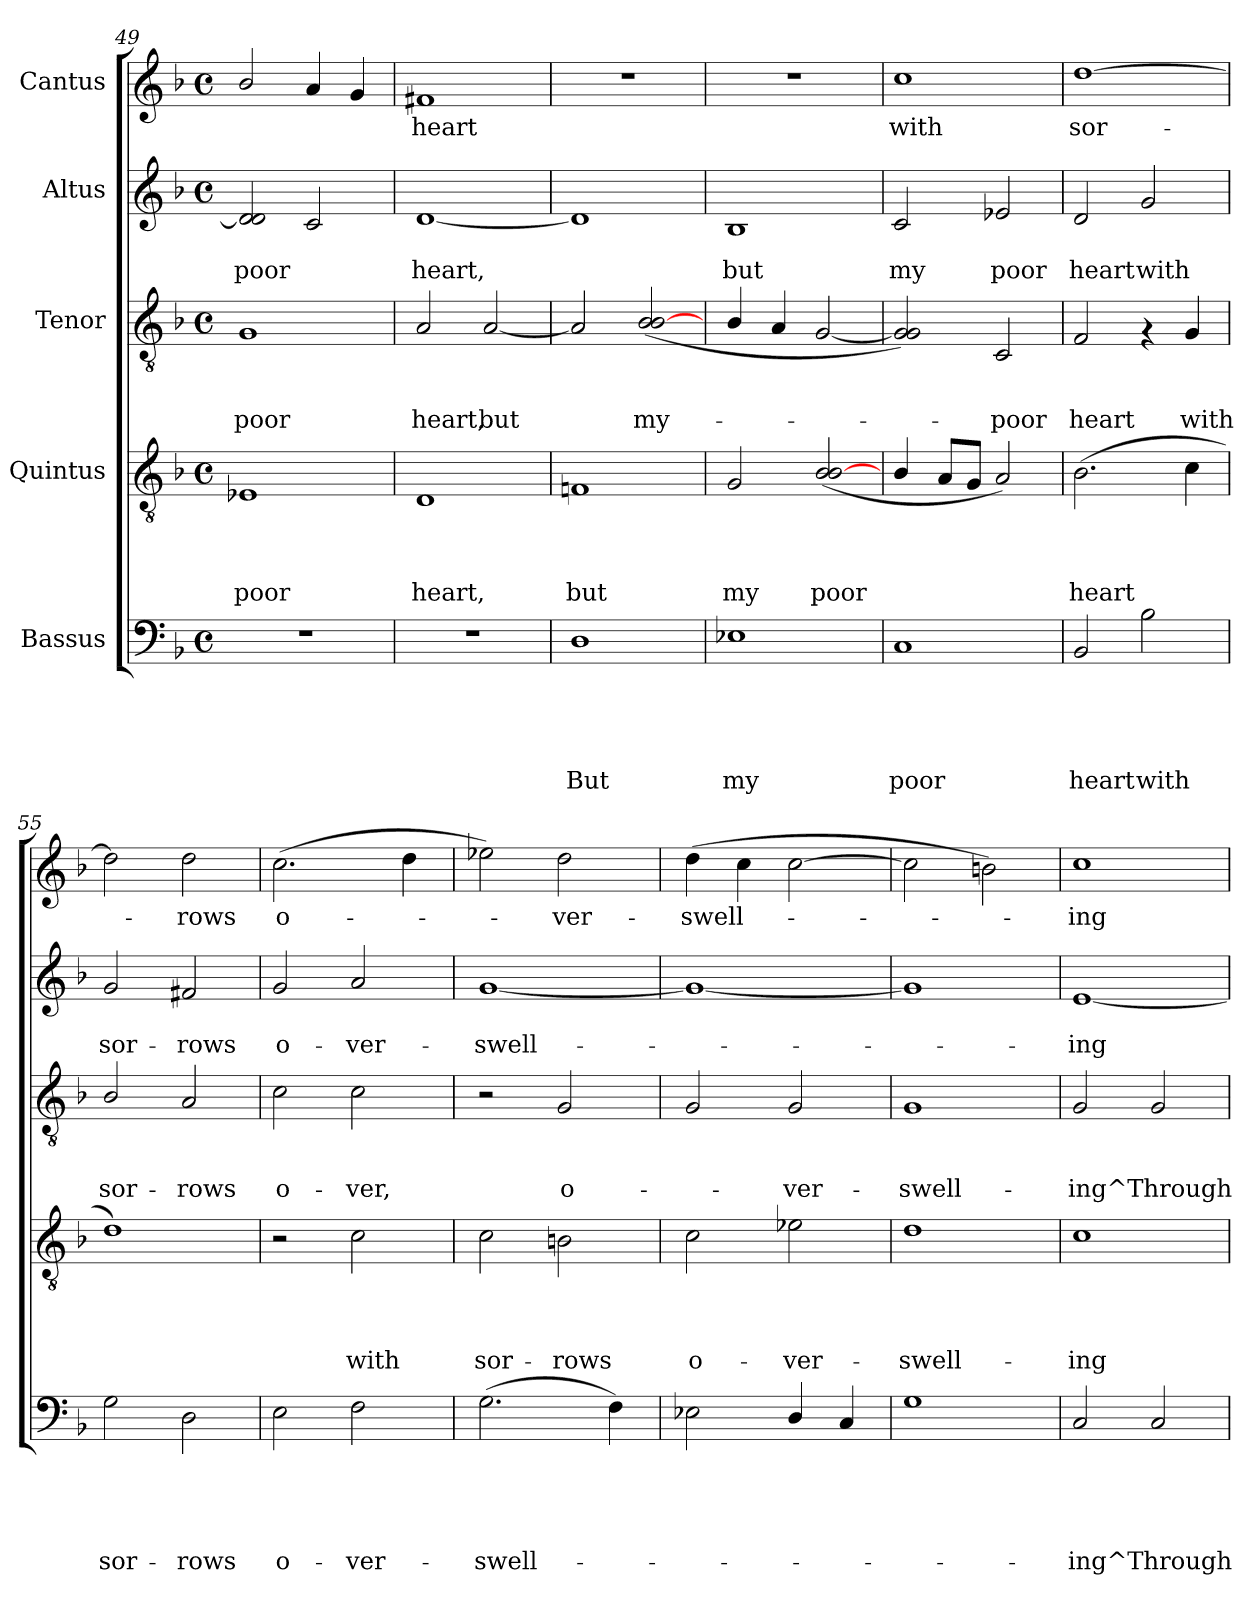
**kern	**text	**text	**text	**text	**text	**kern	**text	**text	**text	**text	**kern	**text	**text	**text	**kern	**text	**text	**kern	**text
*part5	*part5	*part5	*part5	*part5	*part5	*part4	*part4	*part4	*part4	*part4	*part3	*part3	*part3	*part3	*part2	*part2	*part2	*part1	*part1
*staff5	*staff5	*staff5	*staff5	*staff5	*staff5	*staff4	*staff4	*staff4	*staff4	*staff4	*staff3	*staff3	*staff3	*staff3	*staff2	*staff2	*staff2	*staff1	*staff1
*I"Bassus	*	*	*	*	*	*I"Quintus	*	*	*	*	*I"Tenor	*	*	*	*I"Altus	*	*	*I"Cantus	*
!!LO:PB:g=z
*clefF4	*	*	*	*	*	*clefGv2	*	*	*	*	*clefGv2	*	*	*	*clefG2	*	*	*clefG2	*
*k[b-]	*	*	*	*	*	*k[b-]	*	*	*	*	*k[b-]	*	*	*	*k[b-]	*	*	*k[b-]	*
*F:	*	*	*	*	*	*F:	*	*	*	*	*F:	*	*	*	*F:	*	*	*F:	*
*M4/4	*	*	*	*	*	*M4/4	*	*	*	*	*M4/4	*	*	*	*M4/4	*	*	*M4/4	*
*met(c)	*	*	*	*	*	*met(c)	*	*	*	*	*met(c)	*	*	*	*met(c)	*	*	*met(c)	*
=49	=49	=49	=49	=49	=49	=49	=49	=49	=49	=49	=49	=49	=49	=49	=49	=49	=49	=49	=49
!	!	!	!	!	!	!	!	!	!	!LO:LY:b	!	!	!	!LO:LY:b	!	!	!LO:LY:b	!	!
1r	.	.	.	.	.	1E-X	.	.	.	poor	1G	.	.	poor	2d/] 2d/	.	poor	2b-/	.
.	.	.	.	.	.	.	.	.	.	.	.	.	.	.	2c/	.	.	4a/	.
.	.	.	.	.	.	.	.	.	.	.	.	.	.	.	.	.	.	4g/	.
=50	=50	=50	=50	=50	=50	=50	=50	=50	=50	=50	=50	=50	=50	=50	=50	=50	=50	=50	=50
!	!	!	!	!	!	!	!	!	!	!LO:LY:b	!	!	!	!LO:LY:b	!	!	!LO:LY:b	!	!LO:LY:b
1r	.	.	.	.	.	1D	.	.	.	heart,	2A/	.	.	heart,	[<1d	.	heart,	1f#X	heart
!	!	!	!	!	!	!	!	!	!	!	!	!	!	!LO:LY:b	!	!	!	!	!
.	.	.	.	.	.	.	.	.	.	.	[<2A/	.	.	but	.	.	.	.	.
=51	=51	=51	=51	=51	=51	=51	=51	=51	=51	=51	=51	=51	=51	=51	=51	=51	=51	=51	=51
!	!	!	!	!	!LO:LY:b	!	!	!	!	!LO:LY:b	!	!	!	!	!	!	!	!	!
1D	.	.	.	.	But	1Fn	.	.	.	but	2A/]	.	.	.	1d]	.	.	1r	.
!	!	!	!	!	!	!	!	!	!	!	!	!	!	!LO:LY:b	!	!	!	!	!
.	.	.	.	.	.	.	.	.	.	.	(<2B-/ [<2B-/	.	.	my-	.	.	.	.	.
=52	=52	=52	=52	=52	=52	=52	=52	=52	=52	=52	=52	=52	=52	=52	=52	=52	=52	=52	=52
!	!	!	!	!	!LO:LY:b	!	!	!	!	!LO:LY:b	!	!	!	!	!	!	!LO:LY:b	!	!
1E-X	.	.	.	.	my	2G/	.	.	.	my	4B-/	.	.	.	1B-	.	but	1r	.
.	.	.	.	.	.	.	.	.	.	.	4A/	.	.	.	.	.	.	.	.
!	!	!	!	!	!	!	!	!	!	!LO:LY:b	!	!	!	!	!	!	!	!	!
.	.	.	.	.	.	(<2B-/ [<2B-/	.	.	.	poor	[<2G/	.	.	.	.	.	.	.	.
=53	=53	=53	=53	=53	=53	=53	=53	=53	=53	=53	=53	=53	=53	=53	=53	=53	=53	=53	=53
!	!	!	!	!	!LO:LY:b	!	!	!	!	!	!	!	!	!	!	!	!LO:LY:b	!	!LO:LY:b
1C	.	.	.	.	poor	4B-/	.	.	.	.	2G/] 2G/)	.	.	.	2c/	.	my	1cc	with
.	.	.	.	.	.	8A/L	.	.	.	.	.	.	.	.	.	.	.	.	.
.	.	.	.	.	.	8G/J	.	.	.	.	.	.	.	.	.	.	.	.	.
!	!	!	!	!	!	!	!	!	!	!	!	!	!	!LO:LY:b	!	!	!LO:LY:b	!	!
.	.	.	.	.	.	2A/)	.	.	.	.	2C/	.	.	-poor	2e-X/	.	poor	.	.
=54	=54	=54	=54	=54	=54	=54	=54	=54	=54	=54	=54	=54	=54	=54	=54	=54	=54	=54	=54
!	!	!	!	!	!LO:LY:b	!	!	!	!	!LO:LY:b	!	!	!	!LO:LY:b	!	!	!LO:LY:b	!	!LO:LY:b
2BB-/	.	.	.	.	heart	(>2.B-\	.	.	.	heart	2F/	.	.	heart	2d/	.	heart	[>1dd	sor-
!	!	!	!	!	!LO:LY:b	!	!	!	!	!	!	!	!	!	!	!	!LO:LY:b	!	!
2B-\	.	.	.	.	with	.	.	.	.	.	4rF	.	.	.	2g/	.	with	.	.
!	!	!	!	!	!	!	!	!	!	!	!	!	!	!LO:LY:b	!	!	!	!	!
.	.	.	.	.	.	4c\	.	.	.	.	4G/	.	.	with	.	.	.	.	.
=55	=55	=55	=55	=55	=55	=55	=55	=55	=55	=55	=55	=55	=55	=55	=55	=55	=55	=55	=55
!	!	!	!	!	!LO:LY:b	!	!	!	!	!	!	!	!	!LO:LY:b	!	!	!LO:LY:b	!	!
2G\	.	.	.	.	sor-	1d)	.	.	.	.	2B-/	.	.	sor-	2g/	.	sor-	2dd\]	.
!	!	!	!	!	!LO:LY:b	!	!	!	!	!	!	!	!	!LO:LY:b	!	!	!LO:LY:b	!	!LO:LY:b
2D\	.	.	.	.	-rows	.	.	.	.	.	2A/	.	.	-rows	2f#X/	.	-rows	2dd\	-rows
=56	=56	=56	=56	=56	=56	=56	=56	=56	=56	=56	=56	=56	=56	=56	=56	=56	=56	=56	=56
!	!	!	!	!	!LO:LY:b	!	!	!	!	!	!	!	!	!LO:LY:b	!	!	!LO:LY:b	!	!LO:LY:b
2E\	.	.	.	.	o-	2r	.	.	.	.	2c\	.	.	o-	2g/	.	o-	(>2.cc\	o-
!	!	!	!	!	!LO:LY:b	!	!	!	!	!LO:LY:b	!	!	!	!LO:LY:b	!	!	!LO:LY:b	!	!
2F\	.	.	.	.	-ver-	2c\	.	.	.	with	2c\	.	.	-ver,	2a/	.	-ver-	.	.
.	.	.	.	.	.	.	.	.	.	.	.	.	.	.	.	.	.	4dd\	.
=57	=57	=57	=57	=57	=57	=57	=57	=57	=57	=57	=57	=57	=57	=57	=57	=57	=57	=57	=57
!	!	!	!	!	!LO:LY:b	!	!	!	!	!LO:LY:b	!	!	!	!	!	!	!LO:LY:b	!	!
(>2.G\	.	.	.	.	-swell-	2c\	.	.	.	sor-	2r	.	.	.	[<1g	.	-swell-	2ee-X\)	.
!	!	!	!	!	!	!	!	!	!	!LO:LY:b	!	!	!	!LO:LY:b	!	!	!	!	!LO:LY:b
.	.	.	.	.	.	2Bn\	.	.	.	-rows	2G/	.	.	o-	.	.	.	2dd\	-ver-
4F\)	.	.	.	.	.	.	.	.	.	.	.	.	.	.	.	.	.	.	.
!!LO:LB:g=z
=58	=58	=58	=58	=58	=58	=58	=58	=58	=58	=58	=58	=58	=58	=58	=58	=58	=58	=58	=58
!	!	!	!	!	!	!	!	!	!	!LO:LY:b	!	!	!	!	!	!	!	!	!LO:LY:b
2E-X\	.	.	.	.	.	2c\	.	.	.	o-	2G/	.	.	.	1g_	.	.	(>4dd\	-swell-
.	.	.	.	.	.	.	.	.	.	.	.	.	.	.	.	.	.	4cc\	.
!	!	!	!	!	!	!	!	!	!	!LO:LY:b	!	!	!	!LO:LY:b	!	!	!	!	!
4D/	.	.	.	.	.	2e-X\	.	.	.	-ver-	2G/	.	.	-ver-	.	.	.	[>2cc\	.
4C/	.	.	.	.	.	.	.	.	.	.	.	.	.	.	.	.	.	.	.
=59	=59	=59	=59	=59	=59	=59	=59	=59	=59	=59	=59	=59	=59	=59	=59	=59	=59	=59	=59
!	!	!	!	!	!	!	!	!	!	!LO:LY:b	!	!	!	!LO:LY:b	!	!	!	!	!
1G	.	.	.	.	.	1d	.	.	.	-swell-	1G	.	.	-swell-	1g]	.	.	2cc\]	.
.	.	.	.	.	.	.	.	.	.	.	.	.	.	.	.	.	.	2bn\)	.
=60	=60	=60	=60	=60	=60	=60	=60	=60	=60	=60	=60	=60	=60	=60	=60	=60	=60	=60	=60
!	!	!	!	!	!LO:LY:b	!	!	!	!	!LO:LY:b	!	!	!	!LO:LY:b	!	!	!LO:LY:b	!	!LO:LY:b
2C/	.	.	.	.	-ing^Through	1c	.	.	.	-ing	2G/	.	.	-ing^Through	[<1e	.	-ing	1cc	-ing
2C/	.	.	.	.	.	.	.	.	.	.	2G/	.	.	.	.	.	.	.	.
=	=	=	=	=	=	=	=	=	=	=	=	=	=	=	=	=	=	=	=
*-	*-	*-	*-	*-	*-	*-	*-	*-	*-	*-	*-	*-	*-	*-	*-	*-	*-	*-	*-
